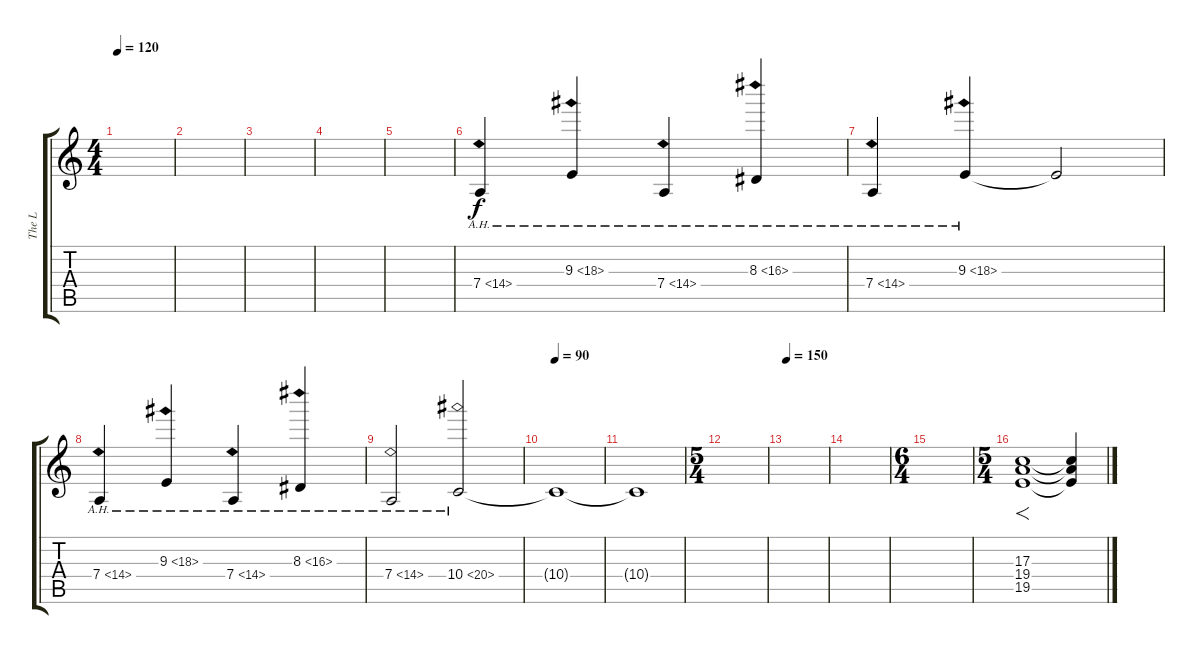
\track ("The L" "The L") {instrument choiraahs}
\staff {score tabs}
\tuning (E4 B3 G3 D3 A2 E2) {hide}
\ts (4 4)
\tempo 120
\clef g2
\ks c
|
|
|
|
|
7.4{ah 7}.4{volume 11} 9.3{ah 9}.4 7.4{ah 7}.4 8.3{ah 8}.4 |
7.4{ah 7}.4 9.3{ah 9}.4 9.3{t}.2 |
7.4{ah 7}.4 9.3{ah 9}.4 7.4{ah 7}.4 8.3{ah 8}.4 |
7.4{ah 7}.2 10.4{ah 10}.2 |
\tempo 90
10.4{t}.1{volume 0} |
10.4{t}.1 |
\ts (5 4)
|
\tempo 150
|
|
\ts (6 4)
|
\ts (5 4)
(17.3 19.4 19.5).1{f volume 10} (17.3{t} 19.4{t} 19.5{t}).4
